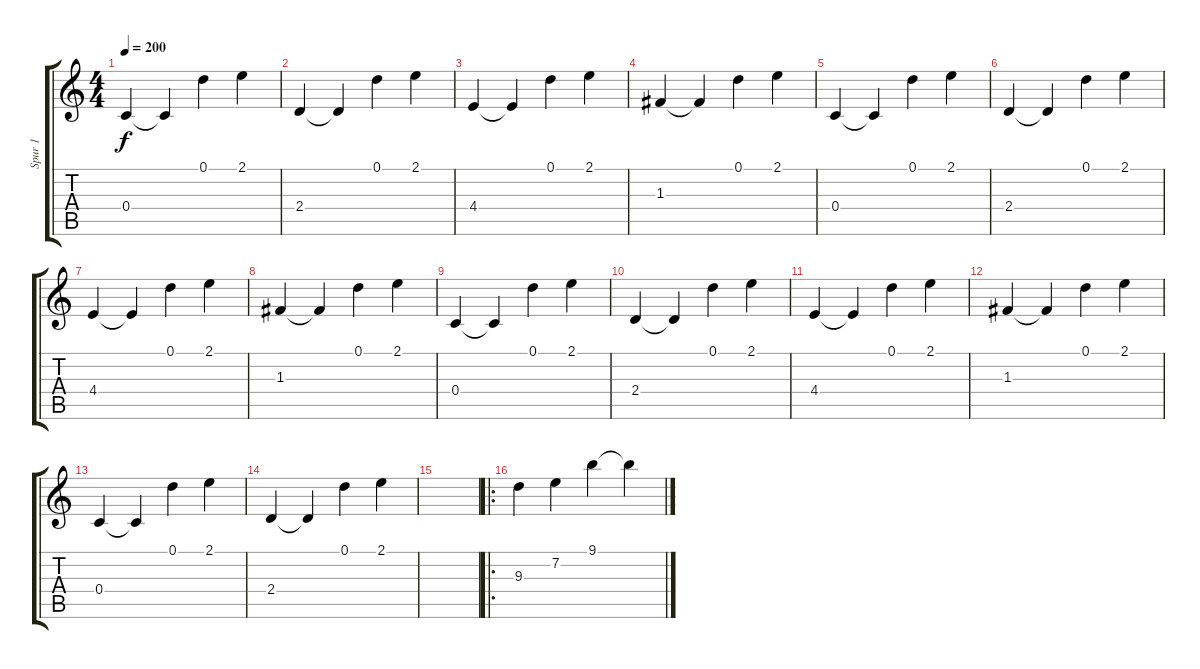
\track ("Spur 1" "Spur 1") {instrument electricguitarclean}
\staff {score tabs}
\tuning (D4 A3 F3 C3 G2 C2) {hide}
\ts (4 4)
\tempo 200
\clef g2
\ks c
0.4.4{dy f} 0.4{t}.4 0.1.4 2.1.4 |
2.4.4 2.4{t}.4 0.1.4 2.1.4 |
4.4.4 4.4{t}.4 0.1.4 2.1.4 |
1.3.4 1.3{t}.4 0.1.4 2.1.4 |
0.4.4 0.4{t}.4 0.1.4 2.1.4 |
2.4.4 2.4{t}.4 0.1.4 2.1.4 |
4.4.4 4.4{t}.4 0.1.4 2.1.4 |
1.3.4 1.3{t}.4 0.1.4 2.1.4 |
0.4.4 0.4{t}.4 0.1.4 2.1.4 |
2.4.4 2.4{t}.4 0.1.4 2.1.4 |
4.4.4 4.4{t}.4 0.1.4 2.1.4 |
1.3.4 1.3{t}.4 0.1.4 2.1.4 |
0.4.4 0.4{t}.4 0.1.4 2.1.4 |
2.4.4 2.4{t}.4 0.1.4 2.1.4 |
|
\ro
9.3.4 7.2.4 9.1.4 9.1{t}.4
